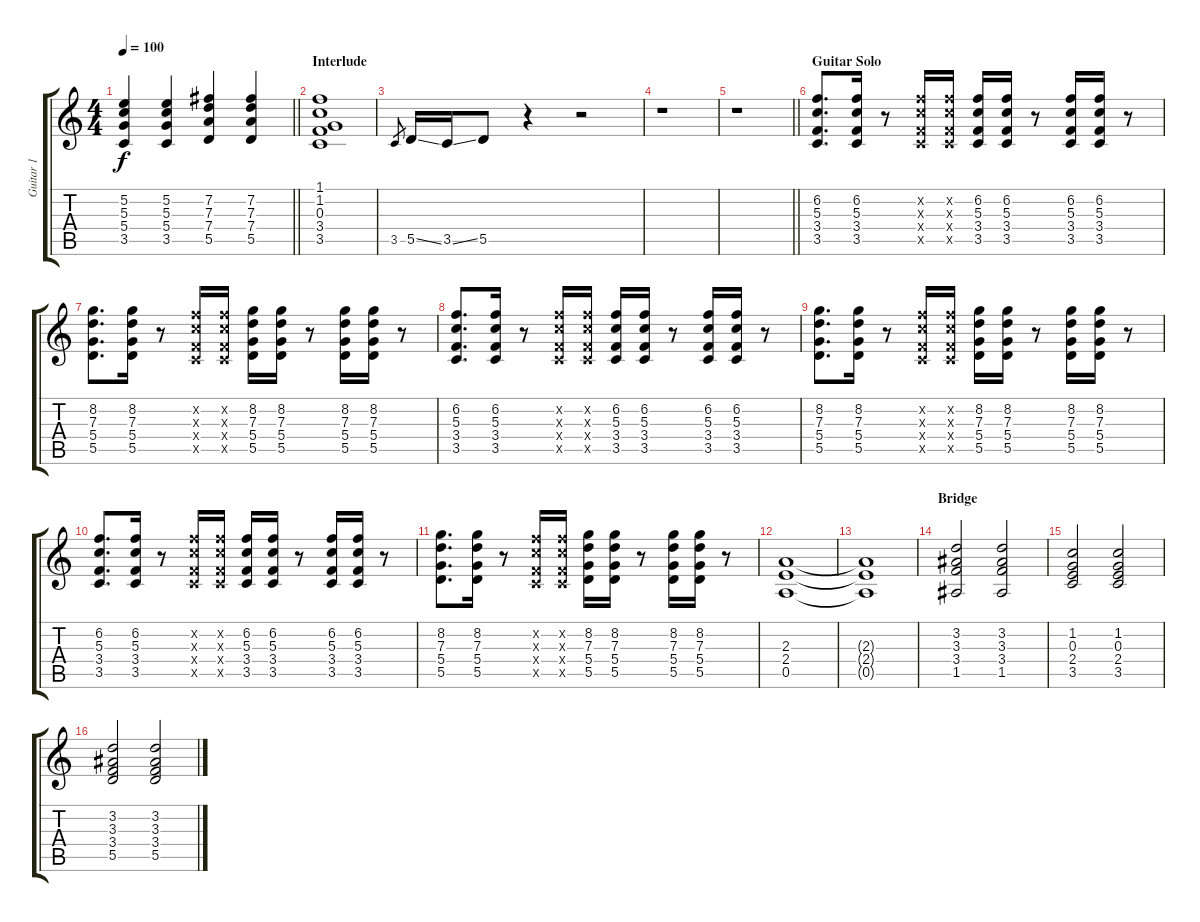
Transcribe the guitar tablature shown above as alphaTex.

\track ("Guitar 1" "Guitar 1") {instrument overdrivenguitar}
\staff {score tabs}
\tuning (E4 B3 G3 D3 A2 E2) {hide}
\ts (4 4)
\tempo 100
\clef g2
\barLineRight lightlight
\ks c
(5.2 5.3 5.4 3.5).4{dy f} (5.2 5.3 5.4 3.5).4 (7.2 7.3 7.4 5.5).4 (7.2 7.3 7.4 5.5).4 |
\section ("" "Interlude")
(1.1 1.2 0.3 3.4 3.5).1 |
3.5.8{gr} 5.5{ss}.16 3.5{ss}.16 5.5.8 r.4 r.2 |
r.1 |
\barLineRight lightlight
r.1 |
\section ("" "Guitar Solo")
(6.2 5.3 3.4 3.5).8{d} (6.2 5.3 3.4 3.5).16 r.8 (6.2{x} 5.3{x} 3.4{x} 3.5{x}).16 (6.2{x} 5.3{x} 3.4{x} 3.5{x}).16 (6.2 5.3 3.4 3.5).16 (6.2 5.3 3.4 3.5).16 r.8 (6.2 5.3 3.4 3.5).16 (6.2 5.3 3.4 3.5).16 r.8 |
(8.2 7.3 5.4 5.5).8{d} (8.2 7.3 5.4 5.5).16 r.8 (6.2{x} 5.3{x} 3.4{x} 3.5{x}).16 (6.2{x} 5.3{x} 3.4{x} 3.5{x}).16 (8.2 7.3 5.4 5.5).16 (8.2 7.3 5.4 5.5).16 r.8 (8.2 7.3 5.4 5.5).16 (8.2 7.3 5.4 5.5).16 r.8 |
(6.2 5.3 3.4 3.5).8{d} (6.2 5.3 3.4 3.5).16 r.8 (6.2{x} 5.3{x} 3.4{x} 3.5{x}).16 (6.2{x} 5.3{x} 3.4{x} 3.5{x}).16 (6.2 5.3 3.4 3.5).16 (6.2 5.3 3.4 3.5).16 r.8 (6.2 5.3 3.4 3.5).16 (6.2 5.3 3.4 3.5).16 r.8 |
(8.2 7.3 5.4 5.5).8{d} (8.2 7.3 5.4 5.5).16 r.8 (6.2{x} 5.3{x} 3.4{x} 3.5{x}).16 (6.2{x} 5.3{x} 3.4{x} 3.5{x}).16 (8.2 7.3 5.4 5.5).16 (8.2 7.3 5.4 5.5).16 r.8 (8.2 7.3 5.4 5.5).16 (8.2 7.3 5.4 5.5).16 r.8 |
(6.2 5.3 3.4 3.5).8{d} (6.2 5.3 3.4 3.5).16 r.8 (6.2{x} 5.3{x} 3.4{x} 3.5{x}).16 (6.2{x} 5.3{x} 3.4{x} 3.5{x}).16 (6.2 5.3 3.4 3.5).16 (6.2 5.3 3.4 3.5).16 r.8 (6.2 5.3 3.4 3.5).16 (6.2 5.3 3.4 3.5).16 r.8 |
(8.2 7.3 5.4 5.5).8{d} (8.2 7.3 5.4 5.5).16 r.8 (6.2{x} 5.3{x} 3.4{x} 3.5{x}).16 (6.2{x} 5.3{x} 3.4{x} 3.5{x}).16 (8.2 7.3 5.4 5.5).16 (8.2 7.3 5.4 5.5).16 r.8 (8.2 7.3 5.4 5.5).16 (8.2 7.3 5.4 5.5).16 r.8 |
(2.3 2.4 0.5).1 |
(2.3{t} 2.4{t} 0.5{t}).1 |
\section ("" "Bridge")
(3.2 3.3 3.4 1.5).2 (3.2 3.3 3.4 1.5).2 |
(1.2 0.3 2.4 3.5).2 (1.2 0.3 2.4 3.5).2 |
(3.2 3.3 3.4 5.5).2 (3.2 3.3 3.4 5.5).2
